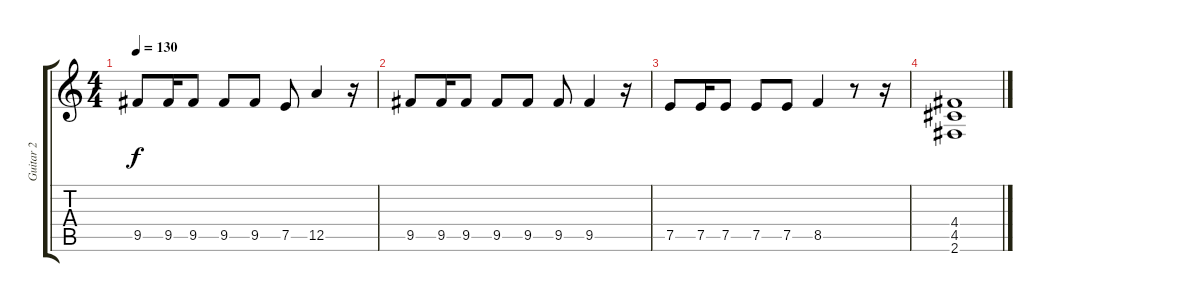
\track ("Guitar 2" "Guitar 2") {instrument distortionguitar}
\staff {score tabs}
\tuning (E4 B3 G3 D3 A2 E2) {hide}
\ts (4 4)
\tempo 130
\clef g2
\ks c
9.5.8{dy f} 9.5.16 9.5.8 9.5.8 9.5.8 7.5.8 12.5.4 r.16 |
9.5.8 9.5.16 9.5.8 9.5.8 9.5.8 9.5.8 9.5.4 r.16 |
7.5.8 7.5.16 7.5.8 7.5.8 7.5.8 8.5.4 r.8 r.16 |
(4.4 4.5 2.6).1
